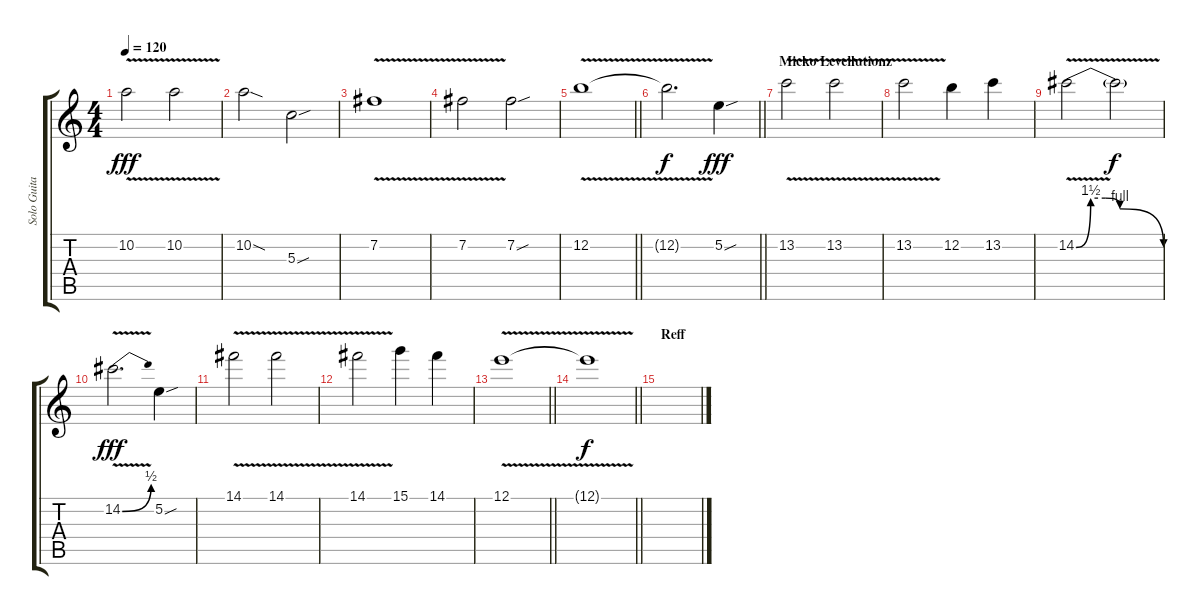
\track ("Solo Guitar" "Solo Guita") {instrument distortionguitar}
\staff {score tabs}
\tuning (E4 B3 G3 D3 A2 E2) {hide}
\ts (4 4)
\tempo 120
\clef g2
\ks c
10.2{v}.2{dy fff} 10.2{v}.2 |
10.2{sod}.2 5.3{sou}.2 |
7.2{v}.1 |
7.2{v}.2 7.2{sou}.2 |
\barLineRight lightlight
12.2{v}.1 |
\barLineRight lightlight
12.2{t}.2{d dy f} 5.2{sou}.4{dy fff} |
\section ("" "Micko Levellutionz")
13.2{v}.2 13.2{v}.2 |
13.2{v}.2 12.2.4 13.2.4 |
14.2{be (custom 0 0 10 6 20 6 30 4 60 0) v}.2 14.2{t}.2{dy f} |
14.2{be (bend 0 0 60 2) v}.2{d dy fff} 5.2{sou}.4 |
14.1{v}.2 14.1{v}.2 |
14.1{v}.2 15.1.4 14.1.4 |
\barLineRight lightlight
12.1{v}.1 |
\barLineRight lightlight
12.1{t}.1{dy f} |
\section ("" "Reff")
